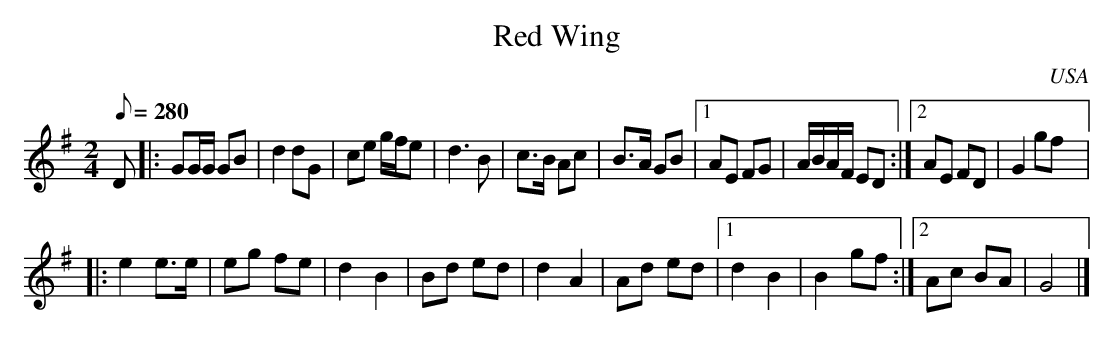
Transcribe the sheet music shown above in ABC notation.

X:1
T:Red Wing
L:1/8
M:2/4
O:USA
O:England
Q:1/8=280
K:G major
D|:\
GG/G/ GB  | d2 dG     |  ce g/f/e | d3       B | \
c3/2B/ Ac | B3/2A/ GB |1 AE FG    | A/B/A/F/ ED :|2 AE FD | G2 gf |:
e2 e3/2e/ | eg fe |  d2 B2 | Bd ed  | \
d2 A2     | Ad ed |1 d2 B2 | B2 gf :|2 Ac BA | G4 |]
